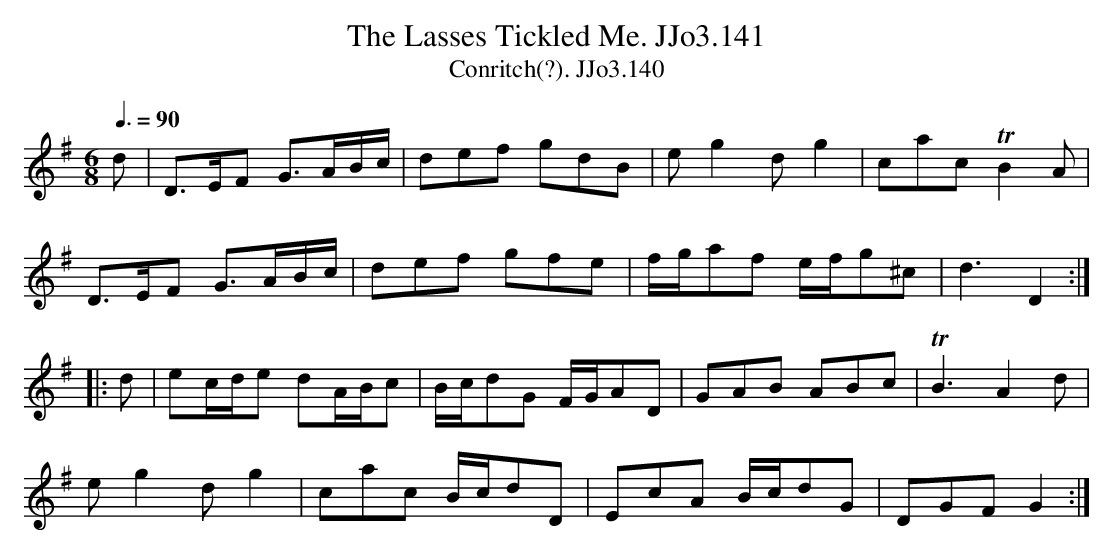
X:1
T:Lasses Tickled Me. JJo3.141, The
T:Conritch(?). JJo3.140
M:6/8
L:1/8
Q:3/8=90
K:G
d | D>EF G>AB/c/ | def gdB | eg2 dg2 | cac TB2A |
D>EF G>AB/c/ | def gfe | f/g/af e/f/g^c | d3 D2 :|
|: d | ec/d/e dA/B/c | B/c/dG F/G/AD | GAB ABc | TB3 A2d |
eg2 dg2 | cac B/c/dD | EcA B/c/dG | DGF G2 :|
